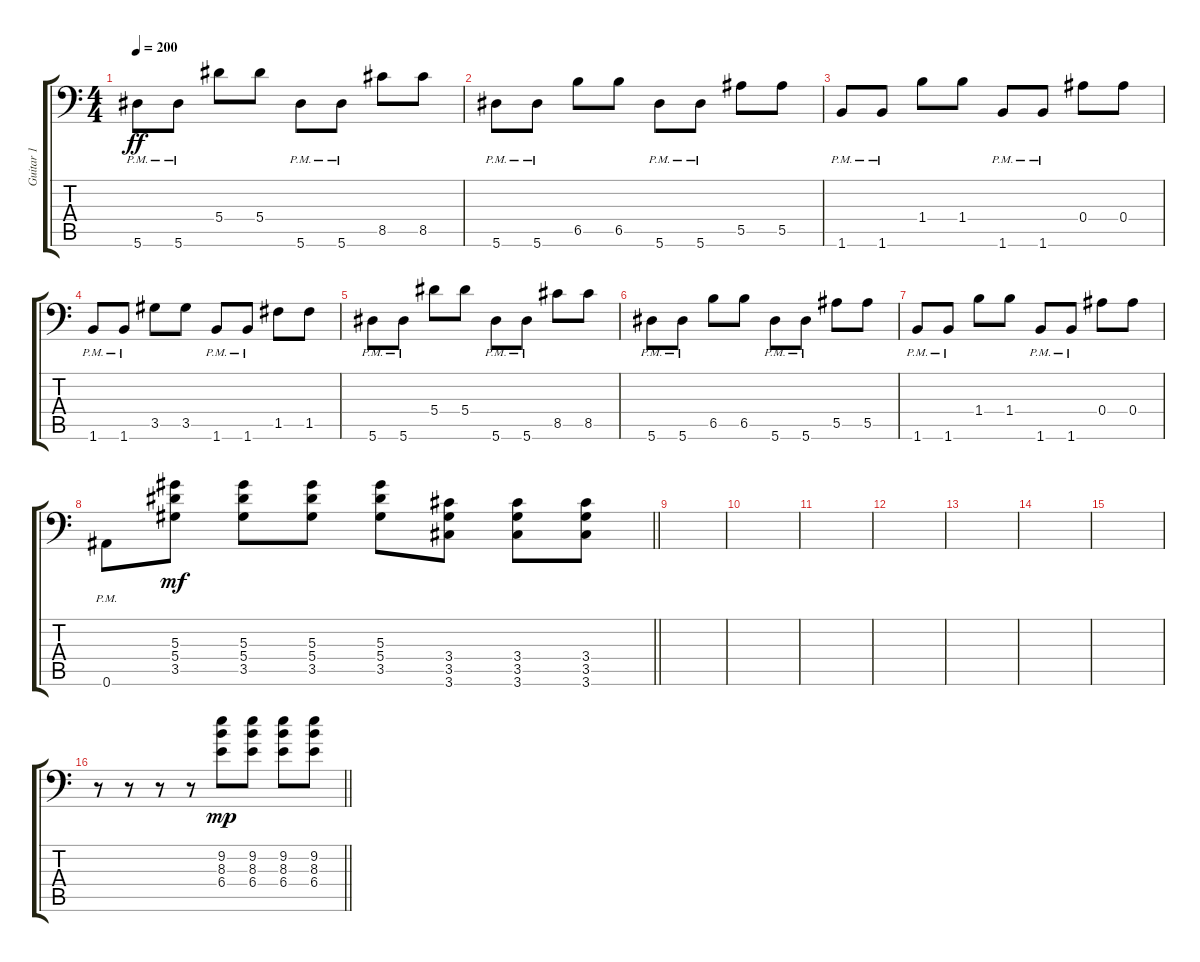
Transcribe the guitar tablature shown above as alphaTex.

\track ("Guitar 1" "Guitar 1") {instrument distortionguitar}
\staff {score tabs}
\tuning (C4 G3 Eb3 Bb2 F2 Bb1) {hide}
\ts (4 4)
\section ("" "")
\tempo 200
\clef f4
\ks c
5.6{pm}.8{dy ff} 5.6{pm}.8 5.4.8 5.4.8 5.6{pm}.8 5.6{pm}.8 8.5.8 8.5.8 |
5.6{pm}.8 5.6{pm}.8 6.5.8 6.5.8 5.6{pm}.8 5.6{pm}.8 5.5.8 5.5.8 |
1.6{pm}.8 1.6{pm}.8 1.4.8 1.4.8 1.6{pm}.8 1.6{pm}.8 0.4.8 0.4.8 |
1.6{pm}.8 1.6{pm}.8 3.5.8 3.5.8 1.6{pm}.8 1.6{pm}.8 1.5.8 1.5.8 |
5.6{pm}.8 5.6{pm}.8 5.4.8 5.4.8 5.6{pm}.8 5.6{pm}.8 8.5.8 8.5.8 |
5.6{pm}.8 5.6{pm}.8 6.5.8 6.5.8 5.6{pm}.8 5.6{pm}.8 5.5.8 5.5.8 |
1.6{pm}.8 1.6{pm}.8 1.4.8 1.4.8 1.6{pm}.8 1.6{pm}.8 0.4.8 0.4.8 |
\barLineRight lightlight
0.6{pm}.8 (5.3 5.4 3.5).8{dy mf} (5.3 5.4 3.5).8 (5.3 5.4 3.5).8 (5.3 5.4 3.5).8 (3.4 3.5 3.6).8 (3.4 3.5 3.6).8 (3.4 3.5 3.6).8 |
\section ("" "")
|
|
|
|
|
|
|
\barLineRight lightlight
r.8 r.8 r.8 r.8 (9.2 8.3 6.4).8{dy mp} (9.2 8.3 6.4).8 (9.2 8.3 6.4).8 (9.2 8.3 6.4).8
